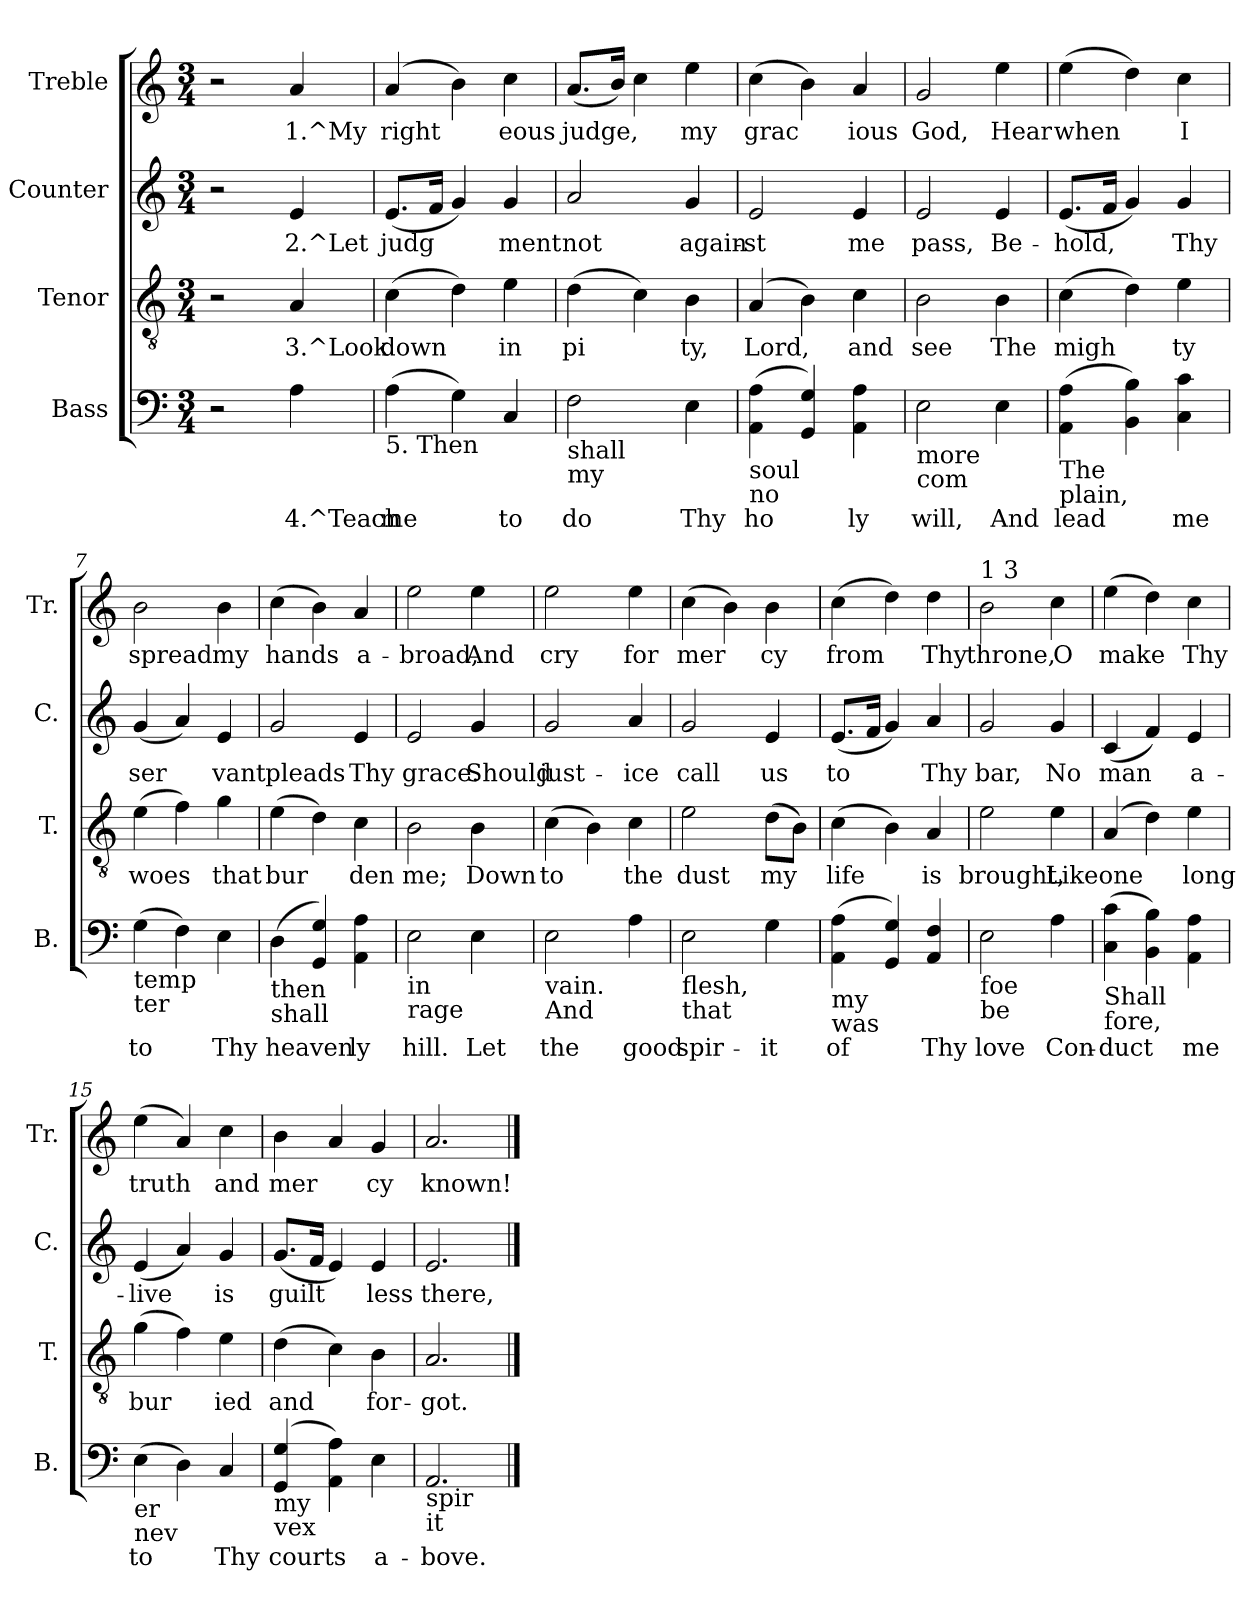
**kern	**text	**kern	**text	**kern	**text	**kern	**text
*part4	*part4	*part3	*part3	*part2	*part2	*part1	*part1
*staff4	*staff4	*staff3	*staff3	*staff2	*staff2	*staff1	*staff1
*I"Bass	*	*I"Tenor	*	*I"Counter	*	*I"Treble	*
*I'B.	*	*I'T.	*	*I'C.	*	*I'Tr.	*
!!LO:PB:g=z
*stria5	*	*stria5	*	*stria5	*	*stria5	*
*clefF4	*	*clefGv2	*	*clefG2	*	*clefG2	*
*k[]	*	*k[]	*	*k[]	*	*k[]	*
*C:	*	*C:	*	*C:	*	*C:	*
*M3/4	*	*M3/4	*	*M3/4	*	*M3/4	*
=1	=1	=1	=1	=1	=1	=1	=1
2r	.	2r	.	2r	.	2r	.
!	!LO:LY:b:rj	!	!LO:LY:b:rj	!	!LO:LY:b:rj	!	!LO:LY:b:rj
4A\	4.^Teach	4A/	3.^Look	4e/	2.^Let	4a/	1.^My
=2	=2	=2	=2	=2	=2	=2	=2
!LO:TX:b:t=5. Then	!	!	!	!	!	!	!
!	!LO:LY:b:rj	!	!LO:LY:b:rj	!	!LO:LY:b:rj	!	!LO:LY:b:rj
(>4A\	me	(>4c\	down	(<8.e/L	judg-	(>4a/	right-
!	!	!	!	!	!LO:LY:b:rj	!	!
.	.	.	.	16f/J	--	.	.
!	!LO:LY:b:rj	!	!LO:LY:b:rj	!	!LO:LY:b:rj	!	!LO:LY:b:rj
4G\)	.	4d\)	.	4g/)	--	4b\)	--
!	!LO:LY:b:rj	!	!LO:LY:b:rj	!	!LO:LY:b:rj	!	!LO:LY:b:rj
4C/	to	4e\	in	4g/	-ment	4cc\	-eous
=3	=3	=3	=3	=3	=3	=3	=3
!LO:TX:b:t=shall	!	!	!	!	!	!	!
!LO:TX:b:t=my	!	!	!	!	!	!	!
!	!LO:LY:b:rj	!	!LO:LY:b:rj	!	!LO:LY:b:rj	!	!LO:LY:b:rj
2F\	do	(>4d\	pi-	2a/	not	(<8.a/L	judge,
!	!	!	!	!	!	!	!LO:LY:b:rj
.	.	.	.	.	.	16b/J)	.
!	!	!	!LO:LY:b:rj	!	!	!	!LO:LY:b:rj
.	.	4c\)	--	.	.	4cc\	.
!	!LO:LY:b:rj	!	!LO:LY:b:rj	!	!LO:LY:b:rj	!	!LO:LY:b:rj
4E\	Thy	4B\	-ty,	4g/	again-	4ee\	my
=4	=4	=4	=4	=4	=4	=4	=4
!LO:TX:b:t=soul	!	!	!	!	!	!	!
!LO:TX:b:t=no	!	!	!	!	!	!	!
!	!LO:LY:b:rj	!	!LO:LY:b:rj	!	!LO:LY:b:rj	!	!LO:LY:b:rj
(>4A\ 4AA\	ho-	(>4A/	Lord,	2e/	-st	(>4cc\	grac-
!	!LO:LY:b:rj	!	!LO:LY:b:rj	!	!	!	!LO:LY:b:rj
4G/ 4GG/)	--	4B\)	.	.	.	4b\)	--
!	!LO:LY:b:rj	!	!LO:LY:b:rj	!	!LO:LY:b:rj	!	!LO:LY:b:rj
4A\ 4AA\	-ly	4c\	and	4e/	me	4a/	-ious
=5	=5	=5	=5	=5	=5	=5	=5
!LO:TX:b:t=more	!	!	!	!	!	!	!
!LO:TX:b:t=com	!	!	!	!	!	!	!
!	!LO:LY:b:rj	!	!LO:LY:b:rj	!	!LO:LY:b:rj	!	!LO:LY:b:rj
2E\	will,	2B\	see	2e/	pass,	2g/	God,
!	!LO:LY:b:rj	!	!LO:LY:b:rj	!	!LO:LY:b:rj	!	!LO:LY:b:rj
4E\	And	4B\	The	4e/	Be-	4ee\	Hear
=6	=6	=6	=6	=6	=6	=6	=6
!LO:TX:b:t=The	!	!	!	!	!	!	!
!LO:TX:b:t=plain,	!	!	!	!	!	!	!
!	!LO:LY:b:rj	!	!LO:LY:b:rj	!	!LO:LY:b:rj	!	!LO:LY:b:rj
(>4A\ 4AA\	lead	(>4c\	migh-	(<8.e/L	-hold,	(>4ee\	when
!	!	!	!	!	!LO:LY:b:rj	!	!
.	.	.	.	16f/J	.	.	.
!	!LO:LY:b:rj	!	!LO:LY:b:rj	!	!LO:LY:b:rj	!	!LO:LY:b:rj
4B\ 4BB\)	.	4d\)	--	4g/)	.	4dd\)	.
!	!LO:LY:b:rj	!	!LO:LY:b:rj	!	!LO:LY:b:rj	!	!LO:LY:b:rj
4c\ 4C\	me	4e\	-ty	4g/	Thy	4cc\	I
!!LO:LB:g=z
=7	=7	=7	=7	=7	=7	=7	=7
!LO:TX:b:t=temp	!	!	!	!	!	!	!
!LO:TX:b:t=ter	!	!	!	!	!	!	!
!	!LO:LY:b:rj	!	!LO:LY:b:rj	!	!LO:LY:b:rj	!	!LO:LY:b:rj
(>4G\	to	(>4e\	woes	(<4g/	ser-	2b\	spread
!	!LO:LY:b:rj	!	!LO:LY:b:rj	!	!LO:LY:b:rj	!	!
4F\)	.	4f\)	.	4a/)	--	.	.
!	!LO:LY:b:rj	!	!LO:LY:b:rj	!	!LO:LY:b:rj	!	!LO:LY:b:rj
4E\	Thy	4g\	that	4e/	-vant	4b\	my
=8	=8	=8	=8	=8	=8	=8	=8
!LO:TX:b:t=then	!	!	!	!	!	!	!
!LO:TX:b:t=shall	!	!	!	!	!	!	!
!	!LO:LY:b:rj	!	!LO:LY:b:rj	!	!LO:LY:b:rj	!	!LO:LY:b:rj
(>4D\	heaven-	(>4e\	bur-	2g/	pleads	(>4cc\	hands
!	!LO:LY:b:rj	!	!LO:LY:b:rj	!	!	!	!LO:LY:b:rj
4G/ 4GG/)	--	4d\)	--	.	.	4b\)	.
!	!LO:LY:b:rj	!	!LO:LY:b:rj	!	!LO:LY:b:rj	!	!LO:LY:b:rj
4A\ 4AA\	-ly	4c\	-den	4e/	Thy	4a/	a-
=9	=9	=9	=9	=9	=9	=9	=9
!LO:TX:b:t=in	!	!	!	!	!	!	!
!LO:TX:b:t=rage	!	!	!	!	!	!	!
!	!LO:LY:b:rj	!	!LO:LY:b:rj	!	!LO:LY:b:rj	!	!LO:LY:b:rj
2E\	hill.	2B\	me;	2e/	grace.	2ee\	-broad,
!	!LO:LY:b:rj	!	!LO:LY:b:rj	!	!LO:LY:b:rj	!	!LO:LY:b:rj
4E\	Let	4B\	Down	4g/	Should	4ee\	And
=10	=10	=10	=10	=10	=10	=10	=10
!LO:TX:b:t=vain.	!	!	!	!	!	!	!
!LO:TX:b:t=And	!	!	!	!	!	!	!
!	!LO:LY:b:rj	!	!LO:LY:b:rj	!	!LO:LY:b:rj	!	!LO:LY:b:rj
2E\	the	(>4c\	to	2g/	just-	2ee\	cry
!	!	!	!LO:LY:b:rj	!	!	!	!
.	.	4B\)	.	.	.	.	.
!	!LO:LY:b:rj	!	!LO:LY:b:rj	!	!LO:LY:b:rj	!	!LO:LY:b:rj
4A\	good	4c\	the	4a/	-ice	4ee\	for
=11	=11	=11	=11	=11	=11	=11	=11
!LO:TX:b:t=flesh,	!	!	!	!	!	!	!
!LO:TX:b:t=that	!	!	!	!	!	!	!
!	!LO:LY:b:rj	!	!LO:LY:b:rj	!	!LO:LY:b:rj	!	!LO:LY:b:rj
2E\	spir-	2e\	dust	2g/	call	(>4cc\	mer-
!	!	!	!	!	!	!	!LO:LY:b:rj
.	.	.	.	.	.	4b\)	--
!	!LO:LY:b:rj	!	!LO:LY:b:rj	!	!LO:LY:b:rj	!	!LO:LY:b:rj
4G\	-it	(>8d\L	my	4e/	us	4b\	-cy
!	!	!	!LO:LY:b:rj	!	!	!	!
.	.	8B\J)	.	.	.	.	.
=12	=12	=12	=12	=12	=12	=12	=12
!LO:TX:b:t=my	!	!	!	!	!	!	!
!LO:TX:b:t=was	!	!	!	!	!	!	!
!	!LO:LY:b:rj	!	!LO:LY:b:rj	!	!LO:LY:b:rj	!	!LO:LY:b:rj
(>4A\ 4AA\	of	(>4c\	life	(<8.e/L	to	(>4cc\	from
!	!	!	!	!	!LO:LY:b:rj	!	!
.	.	.	.	16f/J	.	.	.
!	!LO:LY:b:rj	!	!LO:LY:b:rj	!	!LO:LY:b:rj	!	!LO:LY:b:rj
4G/ 4GG/)	.	4B\)	.	4g/)	.	4dd\)	.
!	!LO:LY:b:rj	!	!LO:LY:b:rj	!	!LO:LY:b:rj	!	!LO:LY:b:rj
4F/ 4AA/	Thy	4A/	is	4a/	Thy	4dd\	Thy
!!LO:PB:g=z
=13	=13	=13	=13	=13	=13	=13	=13
!	!	!	!	!	!	!LO:TX:a:t=1 3	!
!LO:TX:b:t=foe	!	!	!	!	!	!	!
!LO:TX:b:t=be	!	!	!	!	!	!	!
!	!LO:LY:b:rj	!	!LO:LY:b:rj	!	!LO:LY:b:rj	!	!LO:LY:b:rj
2E\	love	2e\	brought,	2g/	bar,	2b\	throne,
!	!LO:LY:b:rj	!	!LO:LY:b:rj	!	!LO:LY:b:rj	!	!LO:LY:b:rj
4A\	Con-	4e\	Like	4g/	No	4cc\	O
=14	=14	=14	=14	=14	=14	=14	=14
!LO:TX:b:t=Shall	!	!	!	!	!	!	!
!LO:TX:b:t=fore,	!	!	!	!	!	!	!
!	!LO:LY:b:rj	!	!LO:LY:b:rj	!	!LO:LY:b:rj	!	!LO:LY:b:rj
(>4c\ 4C\	-duct	(>4A/	one	(<4c/	man	(>4ee\	make
!	!LO:LY:b:rj	!	!LO:LY:b:rj	!	!LO:LY:b:rj	!	!LO:LY:b:rj
4B\ 4BB\)	.	4d\)	.	4f/)	.	4dd\)	.
!	!LO:LY:b:rj	!	!LO:LY:b:rj	!	!LO:LY:b:rj	!	!LO:LY:b:rj
4A\ 4AA\	me	4e\	long	4e/	a-	4cc\	Thy
=15	=15	=15	=15	=15	=15	=15	=15
!LO:TX:b:t=er	!	!	!	!	!	!	!
!LO:TX:b:t=nev	!	!	!	!	!	!	!
!	!LO:LY:b:rj	!	!LO:LY:b:rj	!	!LO:LY:b:rj	!	!LO:LY:b:rj
(>4E\	to	(>4g\	bur-	(<4e/	-live	(>4ee\	truth
!	!LO:LY:b:rj	!	!LO:LY:b:rj	!	!LO:LY:b:rj	!	!LO:LY:b:rj
4D\)	.	4f\)	--	4a/)	.	4a/)	.
!	!LO:LY:b:rj	!	!LO:LY:b:rj	!	!LO:LY:b:rj	!	!LO:LY:b:rj
4C/	Thy	4e\	-ied	4g/	is	4cc\	and
=16	=16	=16	=16	=16	=16	=16	=16
!LO:TX:b:t=my	!	!	!	!	!	!	!
!LO:TX:b:t=vex	!	!	!	!	!	!	!
!	!LO:LY:b:rj	!	!LO:LY:b:rj	!	!LO:LY:b:rj	!	!LO:LY:b:rj
(>4G/ 4GG/	courts	(>4d\	and	(<8.g/L	guilt-	4b\	mer-
!	!	!	!	!	!LO:LY:b:rj	!	!
.	.	.	.	16f/J	--	.	.
!	!LO:LY:b:rj	!	!LO:LY:b:rj	!	!LO:LY:b:rj	!	!LO:LY:b:rj
4A\ 4AA\)	.	4c\)	.	4e/)	--	4a/	--
!	!LO:LY:b:rj	!	!LO:LY:b:rj	!	!LO:LY:b:rj	!	!LO:LY:b:rj
4E\	a-	4B\	for-	4e/	-less	4g/	-cy
=17	=17	=17	=17	=17	=17	=17	=17
!LO:TX:b:t=spir	!	!	!	!	!	!	!
!LO:TX:b:t=it	!	!	!	!	!	!	!
!	!LO:LY:b:rj	!	!LO:LY:b:rj	!	!LO:LY:b:rj	!	!LO:LY:b:rj
2.AA/	-bove.	2.A/	-got.	2.e/	there,	2.a/	known!
==	==	==	==	==	==	==	==
*-	*-	*-	*-	*-	*-	*-	*-
